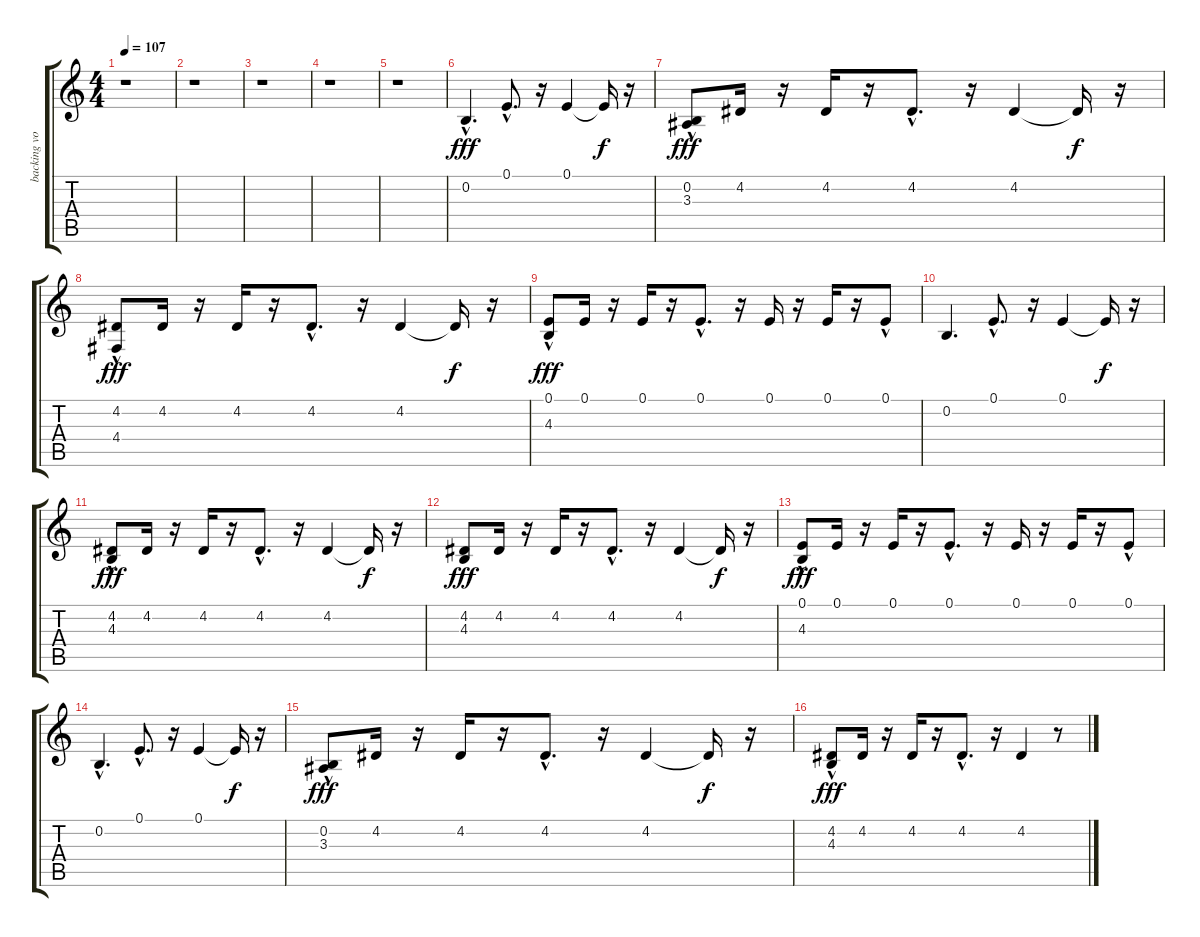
\track ("backing vocals" "backing vo") {instrument acousticgrandpiano}
\staff {score tabs}
\tuning (E4 B3 G3 D3 A2 E2) {hide}
\ts (4 4)
\tempo 107
\clef g2
\ks c
r.1{dy fff} |
r.1 |
r.1 |
r.1 |
r.1 |
0.2{hac}.4{d} 0.1{hac}.8{d} r.16 0.1.4 0.1{t}.16{dy f} r.16 |
(0.2{hac} 3.3).8{dy fff} 4.2.16 r.16 4.2.16 r.16 4.2{hac}.8{d} r.16 4.2.4 4.2{t}.16{dy f} r.16 |
(4.2 4.4{hac}).8{dy fff} 4.2.16 r.16 4.2.16 r.16 4.2{hac}.8{d} r.16 4.2.4 4.2{t}.16{dy f} r.16 |
(0.1 4.3{hac}).8{dy fff} 0.1.16 r.16 0.1.16 r.16 0.1{hac}.8{d} r.16 0.1.16 r.16 0.1.16 r.16 0.1{hac}.8 |
0.2.4{d} 0.1{hac}.8{d} r.16 0.1.4 0.1{t}.16{dy f} r.16 |
(4.2 4.3{hac}).8{dy fff} 4.2.16 r.16 4.2.16 r.16 4.2{hac}.8{d} r.16 4.2.4 4.2{t}.16{dy f} r.16 |
(4.2 4.3).8{dy fff} 4.2.16 r.16 4.2.16 r.16 4.2{hac}.8{d} r.16 4.2.4 4.2{t}.16{dy f} r.16 |
(0.1 4.3{hac}).8{dy fff} 0.1.16 r.16 0.1.16 r.16 0.1{hac}.8{d} r.16 0.1.16 r.16 0.1.16 r.16 0.1{hac}.8 |
0.2{hac}.4{d} 0.1{hac}.8{d} r.16 0.1.4 0.1{t}.16{dy f} r.16 |
(0.2{hac} 3.3).8{dy fff} 4.2.16 r.16 4.2.16 r.16 4.2{hac}.8{d} r.16 4.2.4 4.2{t}.16{dy f} r.16 |
(4.2 4.3{hac}).8{dy fff} 4.2.16 r.16 4.2.16 r.16 4.2{hac}.8{d} r.16 4.2.4 r.8
